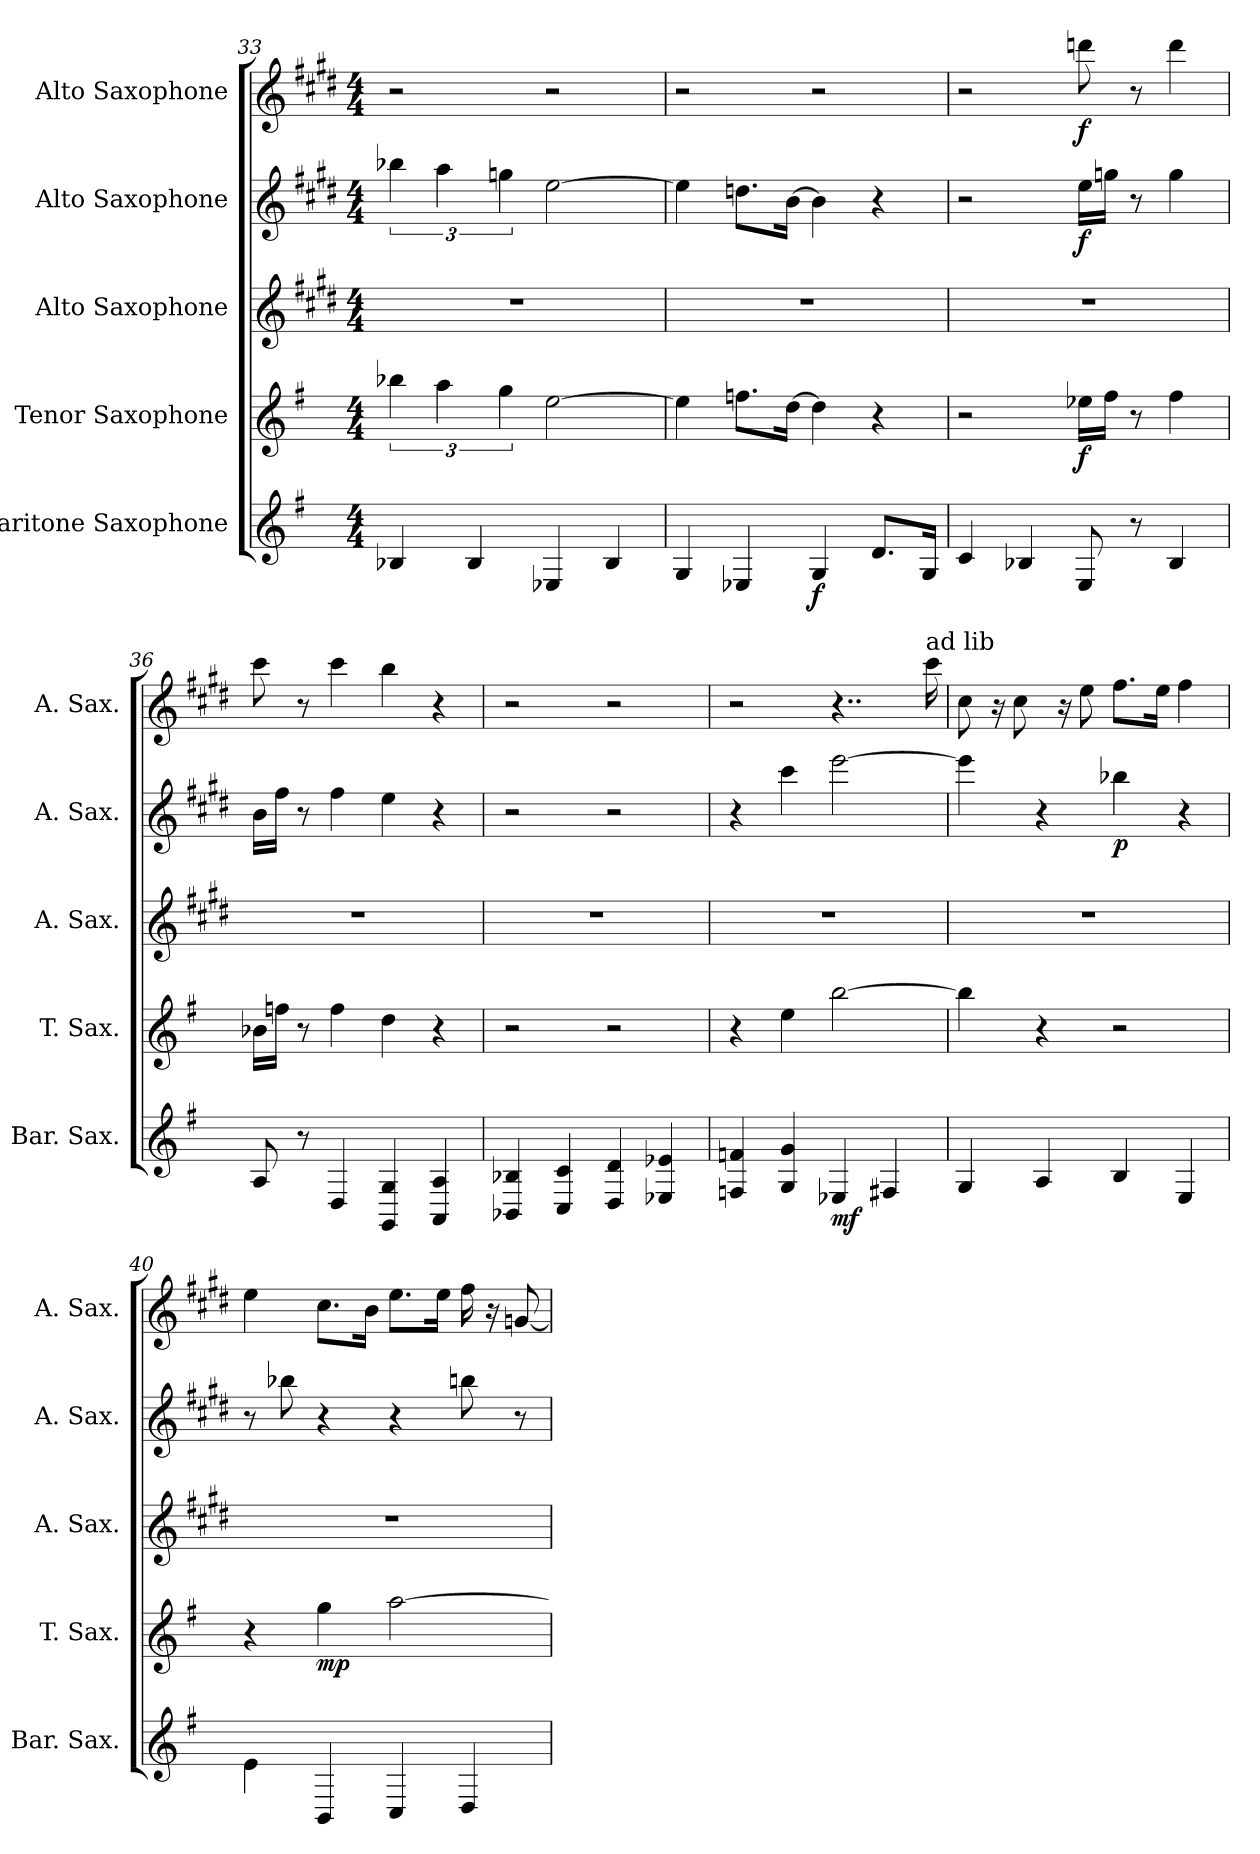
**kern	**dynam	**kern	**dynam	**kern	**kern	**dynam	**kern	**dynam
*part5	*part5	*part4	*part4	*part3	*part2	*part2	*part1	*part1
*staff5	*staff5	*staff4	*staff4	*staff3	*staff2	*staff2	*staff1	*staff1
*I"Baritone Saxophone	*	*I"Tenor Saxophone	*	*I"Alto Saxophone	*I"Alto Saxophone	*	*I"Alto Saxophone	*
*I'Bar. Sax.	*	*I'T. Sax.	*	*I'A. Sax.	*I'A. Sax.	*	*I'A. Sax.	*
*clefG2	*	*clefG2	*	*clefG2	*clefG2	*	*clefG2	*
*ITrd12c21	*	*ITrd8c14	*	*ITrd5c9	*ITrd5c9	*	*ITrd5c9	*
*k[f#]	*	*k[f#]	*	*k[f#]	*k[f#]	*	*k[f#]	*
*M4/4	*	*M4/4	*	*M4/4	*M4/4	*	*M4/4	*
=33	=33	=33	=33	=33	=33	=33	=33	=33
4BB-X/	.	6b-X\	.	1r	6dd-X\	.	2r	.
.	.	6a\	.	.	6cc\	.	.	.
4BB-/	.	.	.	.	.	.	.	.
.	.	6g\	.	.	6b-X\	.	.	.
4EE-X/	.	[2e\	.	.	[2g\	.	2r	.
4BB-/	.	.	.	.	.	.	.	.
=34	=34	=34	=34	=34	=34	=34	=34	=34
4GG/	.	4e\]	.	1r	4g\]	.	2r	.
4EE-X/	.	8.fn\L	.	.	8.fn\L	.	.	.
.	.	[16d\Jk	.	.	[16d\Jk	.	.	.
!	!LO:DY:b	!	!	!	!	!	!	!
4GG/	f	4d\]	.	.	4d\]	.	2r	.
8.D/L	.	4r	.	.	4r	.	.	.
16GG/Jk	.	.	.	.	.	.	.	.
!!LO:LB:g=z
=35	=35	=35	=35	=35	=35	=35	=35	=35
4C/	.	2r	.	1r	2r	.	2r	.
4BB-X/	.	.	.	.	.	.	.	.
!	!	!	!LO:DY:b	!	!	!LO:DY:b	!	!LO:DY:b
8EE/	.	16e-X\LL	f	.	16g\LL	f	8ffn\	f
.	.	16f#\JJ	.	.	16b-X\JJ	.	.	.
8r	.	8r	.	.	8r	.	8r	.
4BB-/	.	4f#\	.	.	4b-\	.	4ff\	.
=36	=36	=36	=36	=36	=36	=36	=36	=36
8AA/	.	16B-X\LL	.	1r	16d\LL	.	8ee\	.
.	.	16fn\JJ	.	.	16a\JJ	.	.	.
8r	.	8r	.	.	8r	.	8r	.
4DD/	.	4f\	.	.	4a\	.	4ee\	.
4GGG/ 4GG/	.	4d\	.	.	4g\	.	4dd\	.
4AAA/ 4AA/	.	4r	.	.	4r	.	4r	.
=37	=37	=37	=37	=37	=37	=37	=37	=37
4BBB-X/ 4BB-X/	.	2r	.	1r	2r	.	2r	.
4CC/ 4C/	.	.	.	.	.	.	.	.
4DD/ 4D/	.	2r	.	.	2r	.	2r	.
4EE-X/ 4E-X/	.	.	.	.	.	.	.	.
=38	=38	=38	=38	=38	=38	=38	=38	=38
4FFn/ 4Fn/	.	4r	.	1r	4r	.	2r	.
4GG/ 4G/	.	4e\	.	.	4ee\	.	.	.
!	!LO:DY:b	!	!	!	!	!	!	!
4EE-X/	mf	[2b\	.	.	[2gg\	.	4..r	.
4FF#X/	.	.	.	.	.	.	.	.
!	!	!	!	!	!	!	!LO:TX:a:t=ad lib	!
.	.	.	.	.	.	.	16ee\	.
=39	=39	=39	=39	=39	=39	=39	=39	=39
4GG/	.	4b\]	.	1r	4gg\]	.	8e\	.
.	.	.	.	.	.	.	16r	.
.	.	.	.	.	.	.	8e\	.
4AA/	.	4r	.	.	4r	.	.	.
.	.	.	.	.	.	.	16r	.
.	.	.	.	.	.	.	8g\	.
!	!	!	!	!	!	!LO:DY:b	!	!
4BB/	.	2r	.	.	4dd-X\	p	8.a\L	.
.	.	.	.	.	.	.	16g\Jk	.
4EE/	.	.	.	.	4r	.	4a\	.
!!LO:PB:g=z
=40	=40	=40	=40	=40	=40	=40	=40	=40
4E\	.	4r	.	1r	8r	.	4g\	.
.	.	.	.	.	8dd-X\	.	.	.
!	!	!	!LO:DY:b	!	!	!	!	!
4BBB/	.	4g\	mp	.	4r	.	8.e\L	.
.	.	.	.	.	.	.	16d\Jk	.
4CC/	.	[2a\	.	.	4r	.	8.g\L	.
.	.	.	.	.	.	.	16g\Jk	.
4DD/	.	.	.	.	8ddn\	.	16a\	.
.	.	.	.	.	.	.	16r	.
.	.	.	.	.	8r	.	[8B-X/	.
=	=	=	=	=	=	=	=	=
*-	*-	*-	*-	*-	*-	*-	*-	*-
